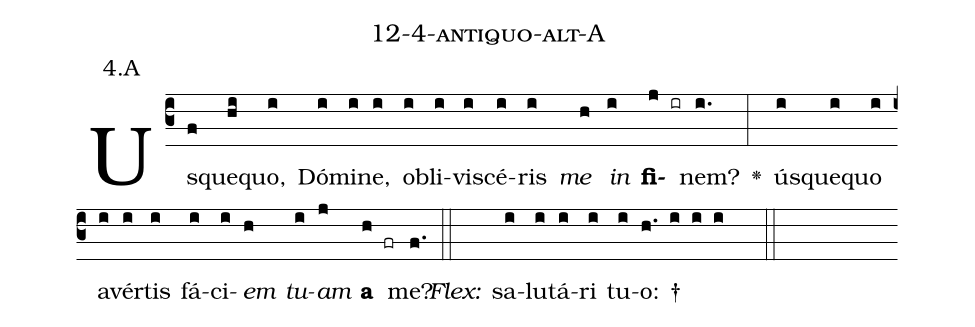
name: 12-4-antiquo-alt-A;
annotation: 4.A;
%%
(c3)Us(f)que(hi)quo,(i) Dó(i)mi(i)ne,(i) ob(i)li(i)vi(i)scé(i)ris(i) <i>me</i>(h) <i>in</i>(i) <b>fi</b>(j ir)nem?(i.) <v>\greheightstar</v>(:) ús(i)que(i)quo(i) a(i)vér(i)tis(i) fá(i)ci(i)<i>em</i>(h) <i>tu</i>(i)<i>am</i>(j) <b>a</b>(h fr) me?(f.) (::)
<i>Flex:</i>()  sa(i)lu(i)tá(i)ri(i) tu(i)o: †(h. i i i  ::)

%E(i) u(h) o(i) u(j) a(h) e.(f.) (::)
